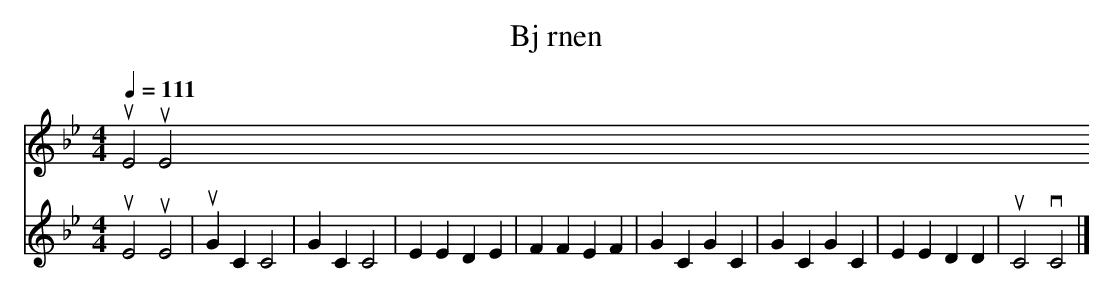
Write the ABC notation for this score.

X:1
T: Bj rnen
M: 4/4
L: 1/4
Q: 111
K: Bb
[V:1] uE2 \
[V:2] uE2 \
[V:1] uE2 \
[V:2] uE2 \
| uGC C2 | GC C2 | EE DE | FF EF |
GC GC | GC GC | EE DD | uC2 vC2 |]
